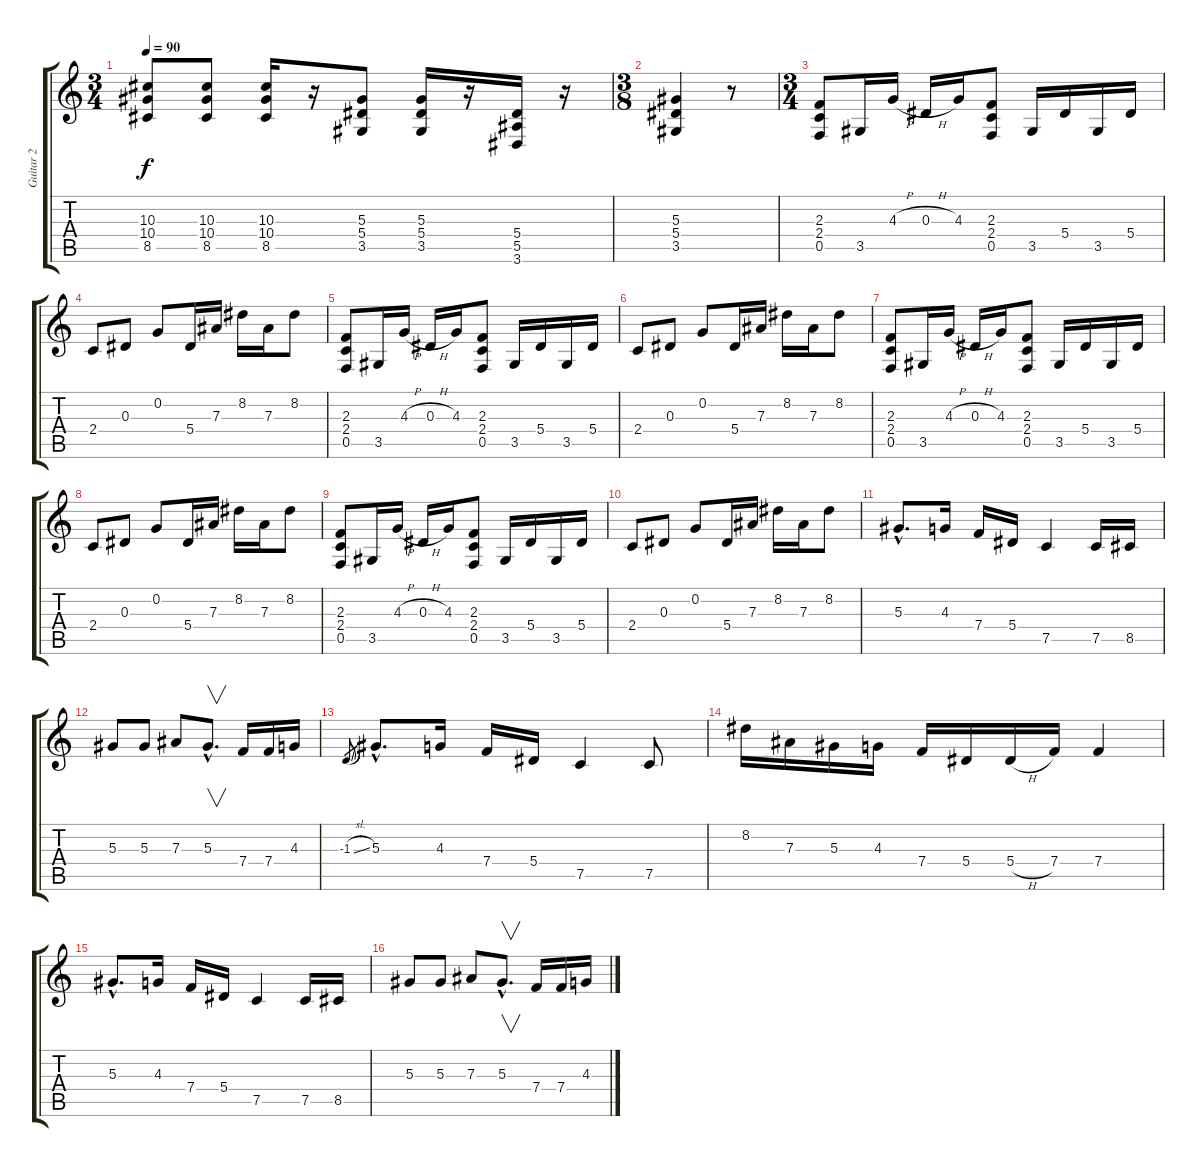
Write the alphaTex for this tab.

\track ("Guitar 2" "Guitar 2") {instrument acousticguitarsteel}
\staff {score tabs}
\tuning (C4 G3 Eb3 Bb2 F2 C2) {hide}
\ts (3 4)
\tempo 90
\clef g2
\ks c
(10.3 10.4 8.5).8{dy f} (10.3 10.4 8.5).8 (10.3 10.4 8.5).16 r.16 (5.3 5.4 3.5).8 (5.3 5.4 3.5).16 r.16 (5.4 5.5 3.6).16 r.16 |
\ts (3 8)
(5.3 5.4 3.5).4 r.8 |
\ts (3 4)
(2.3 2.4 0.5).8 3.5.16 4.3{h}.16 0.3{h}.16 4.3.16 (2.3 2.4 0.5).8 3.5.16 5.4.16 3.5.16 5.4.16 |
2.4.8 0.3.8 0.2.8 5.4.16 7.3.16 8.2.16 7.3.16 8.2.8 |
(2.3 2.4 0.5).8 3.5.16 4.3{h}.16 0.3{h}.16 4.3.16 (2.3 2.4 0.5).8 3.5.16 5.4.16 3.5.16 5.4.16 |
2.4.8 0.3.8 0.2.8 5.4.16 7.3.16 8.2.16 7.3.16 8.2.8 |
(2.3 2.4 0.5).8 3.5.16 4.3{h}.16 0.3{h}.16 4.3.16 (2.3 2.4 0.5).8 3.5.16 5.4.16 3.5.16 5.4.16 |
2.4.8 0.3.8 0.2.8 5.4.16 7.3.16 8.2.16 7.3.16 8.2.8 |
(2.3 2.4 0.5).8 3.5.16 4.3{h}.16 0.3{h}.16 4.3.16 (2.3 2.4 0.5).8 3.5.16 5.4.16 3.5.16 5.4.16 |
2.4.8 0.3.8 0.2.8 5.4.16 7.3.16 8.2.16 7.3.16 8.2.8 |
5.3{hac}.8{d instrument distortionguitar} 4.3.16 7.4.16 5.4.16 7.5.4 7.5.16 8.5.16 |
5.3.8 5.3.8 7.3.8 5.3{hac}.8{v d} 7.4.16 7.4.16 4.3.16 |
-1.3{sl}.8{gr} 5.3{hac}.8{d} 4.3.16 7.4.16 5.4.16 7.5.4 7.5.8 |
8.2.16 7.3.16 5.3.16 4.3.16 7.4.16 5.4.16 5.4{h}.16 7.4.16 7.4.4 |
5.3{hac}.8{d} 4.3.16 7.4.16 5.4.16 7.5.4 7.5.16 8.5.16 |
5.3.8 5.3.8 7.3.8 5.3{hac}.8{v d} 7.4.16 7.4.16 4.3.16
